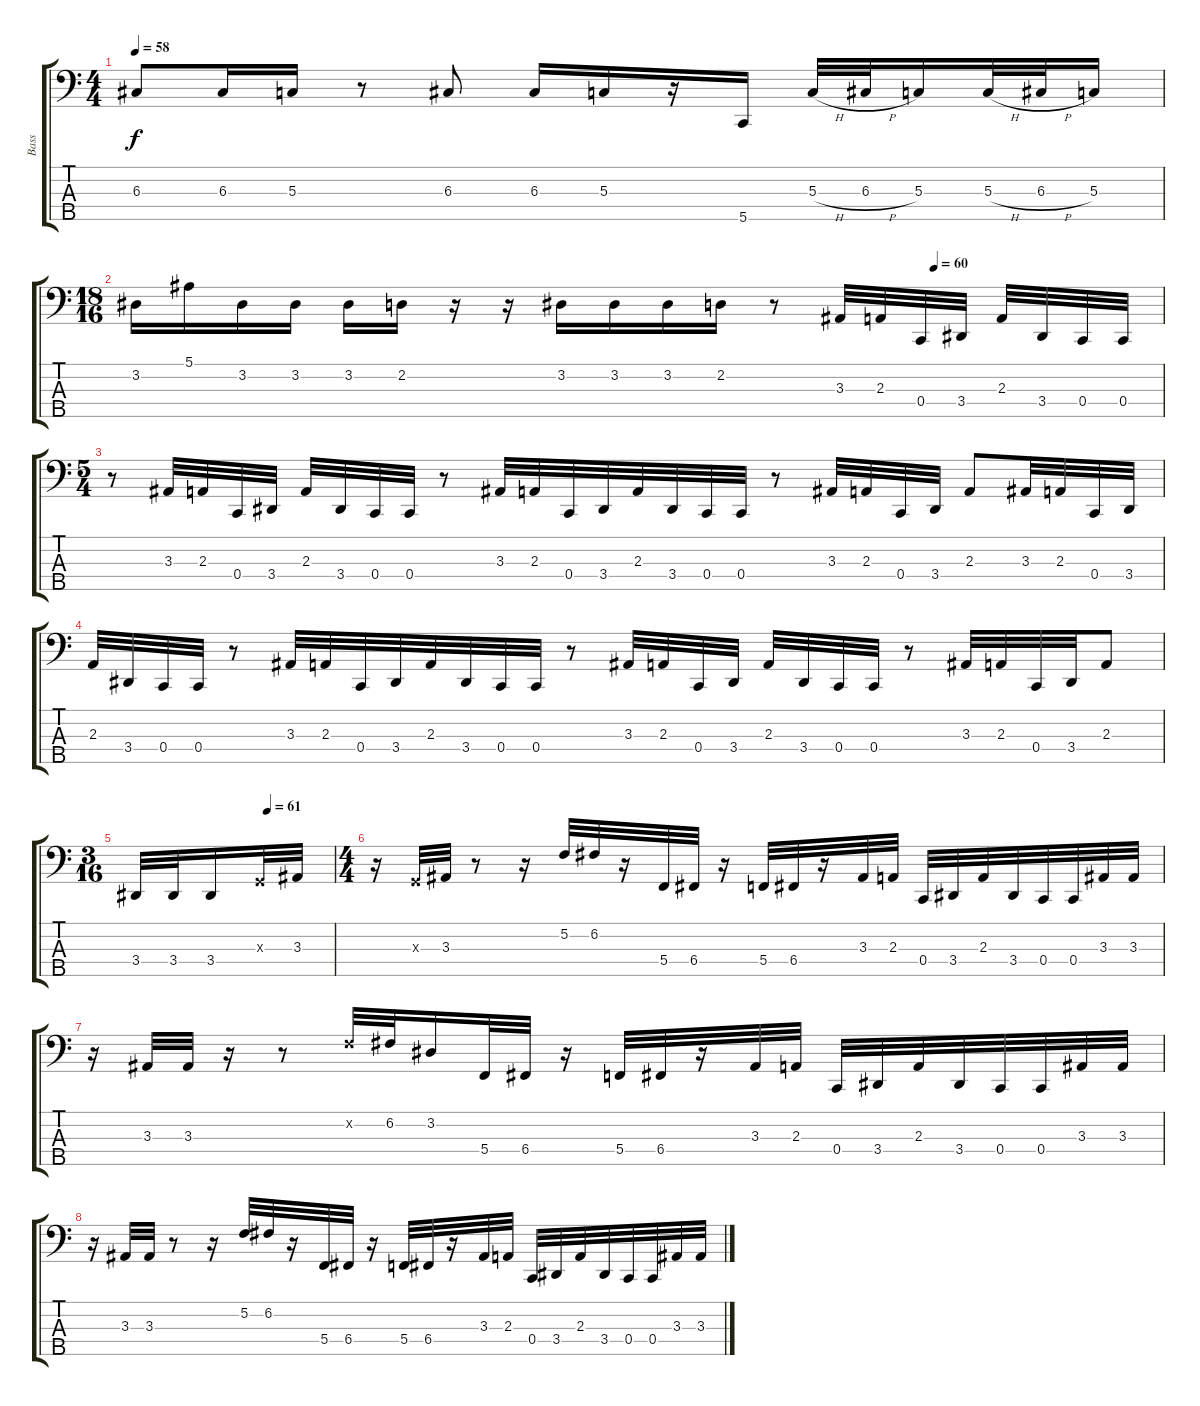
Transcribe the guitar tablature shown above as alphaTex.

\track ("Bass" "Bass") {instrument electricbassfinger}
\staff {score tabs}
\tuning (F2 C2 G1 C1 G0) {hide}
\ts (4 4)
\tempo 58
\clef f4
\ks c
6.3.8{dy f} 6.3.16 5.3.16 r.8 6.3.8 6.3.16 5.3.16 r.16 5.5.16 5.3{h}.32 6.3{h}.32 5.3.16 5.3{h}.32 6.3{h}.32 5.3.16 |
\ts (18 16)
\tempo (60 0.7777777777777778)
3.2.16 5.1.16 3.2.16 3.2.16 3.2.16 2.2.16 r.16 r.16 3.2.16 3.2.16 3.2.16 2.2.16 r.8 3.3.32 2.3.32 0.4.32 3.4.32 2.3.32 3.4.32 0.4.32 0.4.32 |
\ts (5 4)
r.8 3.3.32 2.3.32 0.4.32 3.4.32 2.3.32 3.4.32 0.4.32 0.4.32 r.8 3.3.32 2.3.32 0.4.32 3.4.32 2.3.32 3.4.32 0.4.32 0.4.32 r.8 3.3.32 2.3.32 0.4.32 3.4.32 2.3.8 3.3.32 2.3.32 0.4.32 3.4.32 |
2.3.32 3.4.32 0.4.32 0.4.32 r.8 3.3.32 2.3.32 0.4.32 3.4.32 2.3.32 3.4.32 0.4.32 0.4.32 r.8 3.3.32 2.3.32 0.4.32 3.4.32 2.3.32 3.4.32 0.4.32 0.4.32 r.8 3.3.32 2.3.32 0.4.32 3.4.32 2.3.8 |
\ts (3 16)
\tempo (61 0.6666666666666666)
3.4.32 3.4.32 3.4.16 0.3{x}.32 3.3.32 |
\ts (4 4)
r.16 0.3{x}.32 3.3.32 r.8 r.16 5.2.32 6.2.32 r.16 5.4.32 6.4.32 r.16 5.4.32 6.4.32 r.16 3.3.32 2.3.32 0.4.32 3.4.32 2.3.32 3.4.32 0.4.32 0.4.32 3.3.32 3.3.32 |
r.16 3.3.32 3.3.32 r.16 r.8 5.2{x}.32 6.2.32 3.2.16 5.4.32 6.4.32 r.16 5.4.32 6.4.32 r.16 3.3.32 2.3.32 0.4.32 3.4.32 2.3.32 3.4.32 0.4.32 0.4.32 3.3.32 3.3.32 |
r.16 3.3.32 3.3.32 r.8 r.16 5.2.32 6.2.32 r.16 5.4.32 6.4.32 r.16 5.4.32 6.4.32 r.16 3.3.32 2.3.32 0.4.32 3.4.32 2.3.32 3.4.32 0.4.32 0.4.32 3.3.32 3.3.32
